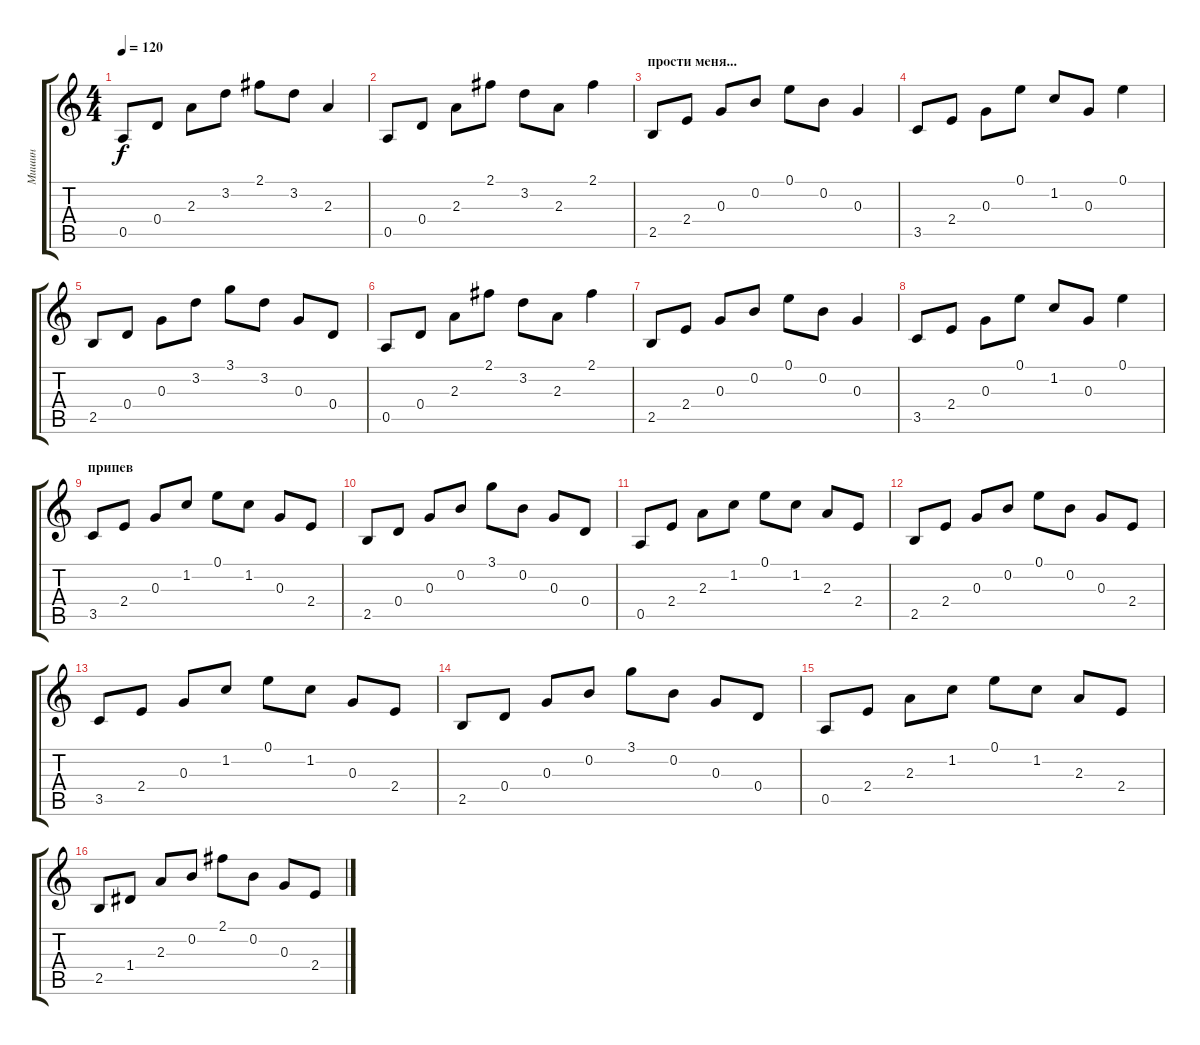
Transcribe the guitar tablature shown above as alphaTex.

\track ("Мишин" "Мишин") {instrument acousticguitarsteel}
\staff {score tabs}
\tuning (E4 B3 G3 D3 A2 E2) {hide}
\ts (4 4)
\tempo 120
\clef g2
\ks c
0.5.8{dy f} 0.4.8 2.3.8 3.2.8 2.1.8 3.2.8 2.3.4 |
0.5.8 0.4.8 2.3.8 2.1.8 3.2.8 2.3.8 2.1.4 |
\section ("" "прости меня...")
2.5.8 2.4.8 0.3.8 0.2.8 0.1.8 0.2.8 0.3.4 |
3.5.8 2.4.8 0.3.8 0.1.8 1.2.8 0.3.8 0.1.4 |
2.5.8 0.4.8 0.3.8 3.2.8 3.1.8 3.2.8 0.3.8 0.4.8 |
0.5.8 0.4.8 2.3.8 2.1.8 3.2.8 2.3.8 2.1.4 |
2.5.8 2.4.8 0.3.8 0.2.8 0.1.8 0.2.8 0.3.4 |
3.5.8 2.4.8 0.3.8 0.1.8 1.2.8 0.3.8 0.1.4 |
\section ("" "припев")
3.5.8 2.4.8 0.3.8 1.2.8 0.1.8 1.2.8 0.3.8 2.4.8 |
2.5.8 0.4.8 0.3.8 0.2.8 3.1.8 0.2.8 0.3.8 0.4.8 |
0.5.8 2.4.8 2.3.8 1.2.8 0.1.8 1.2.8 2.3.8 2.4.8 |
2.5.8 2.4.8 0.3.8 0.2.8 0.1.8 0.2.8 0.3.8 2.4.8 |
3.5.8 2.4.8 0.3.8 1.2.8 0.1.8 1.2.8 0.3.8 2.4.8 |
2.5.8 0.4.8 0.3.8 0.2.8 3.1.8 0.2.8 0.3.8 0.4.8 |
0.5.8 2.4.8 2.3.8 1.2.8 0.1.8 1.2.8 2.3.8 2.4.8 |
2.5.8 1.4.8 2.3.8 0.2.8 2.1.8 0.2.8 0.3.8 2.4.8
